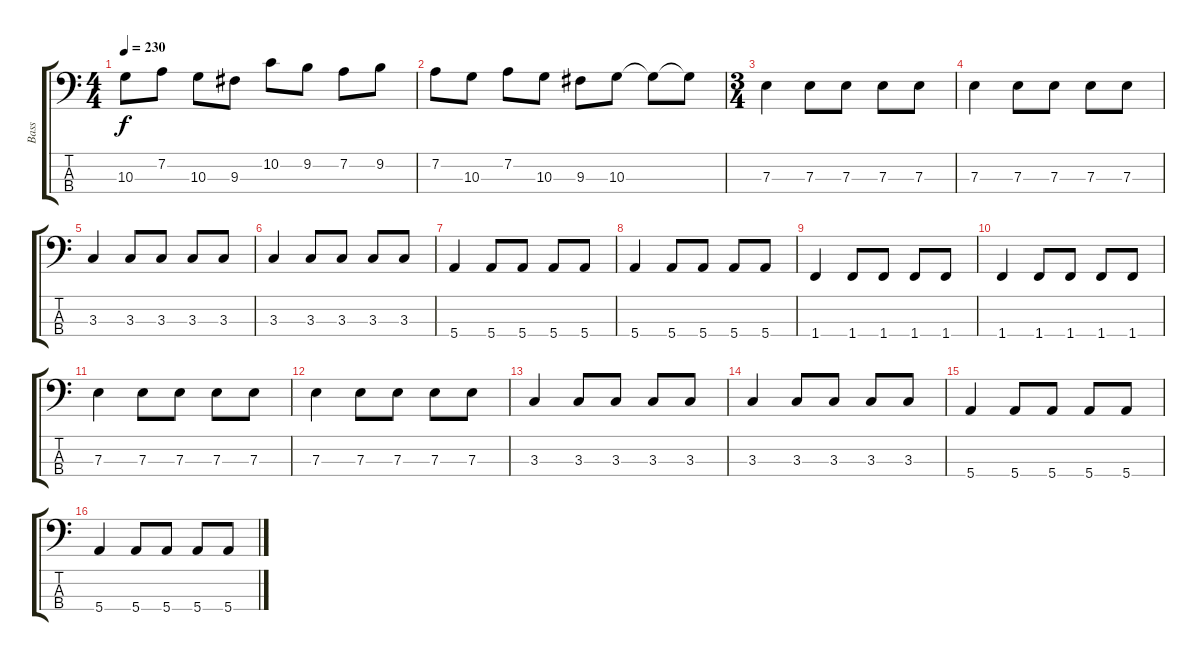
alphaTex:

\track ("Bass" "Bass") {instrument electricbassfinger}
\staff {score tabs}
\tuning (G2 D2 A1 E1) {hide}
\ts (4 4)
\tempo 230
\clef f4
\ks c
10.3.8{dy f} 7.2.8 10.3.8 9.3.8 10.2.8 9.2.8 7.2.8 9.2.8 |
7.2.8 10.3.8 7.2.8 10.3.8 9.3.8 10.3.8 10.3{t}.8 10.3{t}.8 |
\ts (3 4)
7.3.4 7.3.8 7.3.8 7.3.8 7.3.8 |
7.3.4 7.3.8 7.3.8 7.3.8 7.3.8 |
3.3.4 3.3.8 3.3.8 3.3.8 3.3.8 |
3.3.4 3.3.8 3.3.8 3.3.8 3.3.8 |
5.4.4 5.4.8 5.4.8 5.4.8 5.4.8 |
5.4.4 5.4.8 5.4.8 5.4.8 5.4.8 |
1.4.4 1.4.8 1.4.8 1.4.8 1.4.8 |
1.4.4 1.4.8 1.4.8 1.4.8 1.4.8 |
7.3.4 7.3.8 7.3.8 7.3.8 7.3.8 |
7.3.4 7.3.8 7.3.8 7.3.8 7.3.8 |
3.3.4 3.3.8 3.3.8 3.3.8 3.3.8 |
3.3.4 3.3.8 3.3.8 3.3.8 3.3.8 |
5.4.4 5.4.8 5.4.8 5.4.8 5.4.8 |
5.4.4 5.4.8 5.4.8 5.4.8 5.4.8
